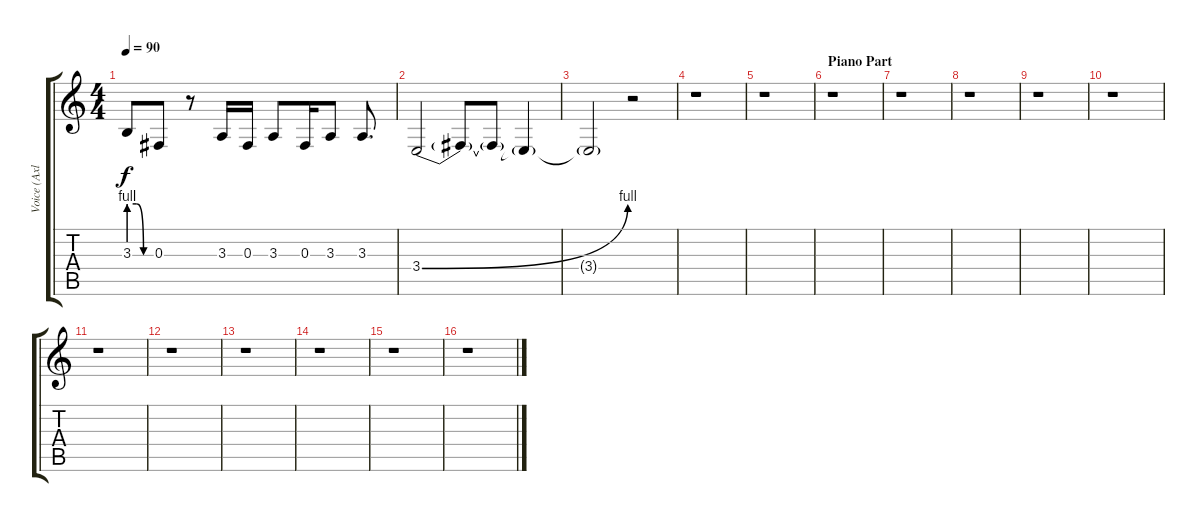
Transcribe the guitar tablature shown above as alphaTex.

\track ("Voice (Axl)" "Voice (Axl") {instrument lead2sawtooth}
\staff {score tabs}
\tuning (Eb4 Bb3 Gb3 Db3 Ab2 Eb2) {hide}
\ts (4 4)
\tempo 90
\clef g2
\ks c
3.3{be (custom 0 4 20 4 40 0 60 0)}.8{dy f} 0.3.8 r.8 3.3.16 0.3.16 3.3.8 0.3.16 3.3.8 3.3.8{d} |
3.4{be (bend 0 0 60 4)}.2 3.4{t}.8 3.4{t}.8 3.4{t}.4 |
3.4{t}.2 r.2 |
r.1 |
r.1 |
\section ("" "Piano Part")
r.1 |
r.1 |
r.1 |
r.1 |
r.1 |
r.1 |
r.1 |
r.1 |
r.1 |
r.1 |
r.1
